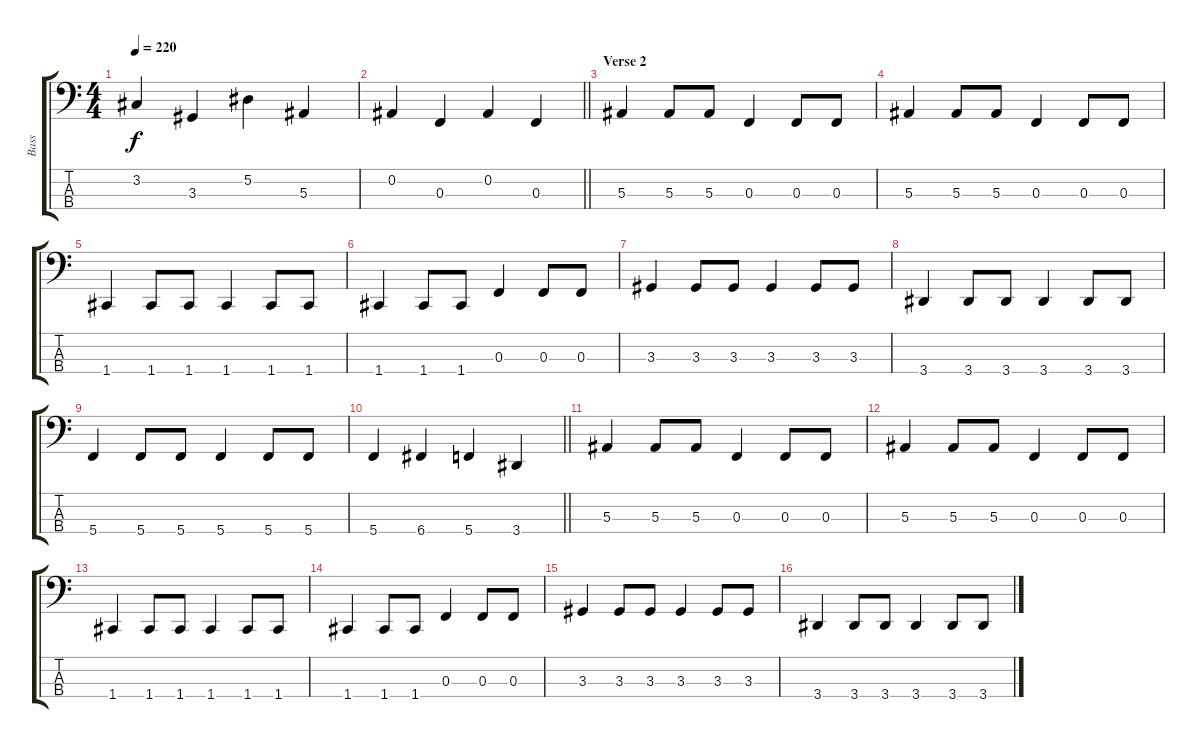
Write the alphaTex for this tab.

\track ("Bass" "Bass") {instrument electricbassfinger}
\staff {score tabs}
\tuning (Eb2 Bb1 F1 C1) {hide}
\ts (4 4)
\tempo 220
\clef f4
\ks c
3.2.4{dy f} 3.3.4 5.2.4 5.3.4 |
\barLineRight lightlight
0.2.4 0.3.4 0.2.4 0.3.4 |
\section ("" "Verse 2")
5.3.4 5.3.8 5.3.8 0.3.4 0.3.8 0.3.8 |
5.3.4 5.3.8 5.3.8 0.3.4 0.3.8 0.3.8 |
1.4.4 1.4.8 1.4.8 1.4.4 1.4.8 1.4.8 |
1.4.4 1.4.8 1.4.8 0.3.4 0.3.8 0.3.8 |
3.3.4 3.3.8 3.3.8 3.3.4 3.3.8 3.3.8 |
3.4.4 3.4.8 3.4.8 3.4.4 3.4.8 3.4.8 |
5.4.4 5.4.8 5.4.8 5.4.4 5.4.8 5.4.8 |
\barLineRight lightlight
5.4.4 6.4.4 5.4.4 3.4.4 |
5.3.4 5.3.8 5.3.8 0.3.4 0.3.8 0.3.8 |
5.3.4 5.3.8 5.3.8 0.3.4 0.3.8 0.3.8 |
1.4.4 1.4.8 1.4.8 1.4.4 1.4.8 1.4.8 |
1.4.4 1.4.8 1.4.8 0.3.4 0.3.8 0.3.8 |
3.3.4 3.3.8 3.3.8 3.3.4 3.3.8 3.3.8 |
3.4.4 3.4.8 3.4.8 3.4.4 3.4.8 3.4.8
